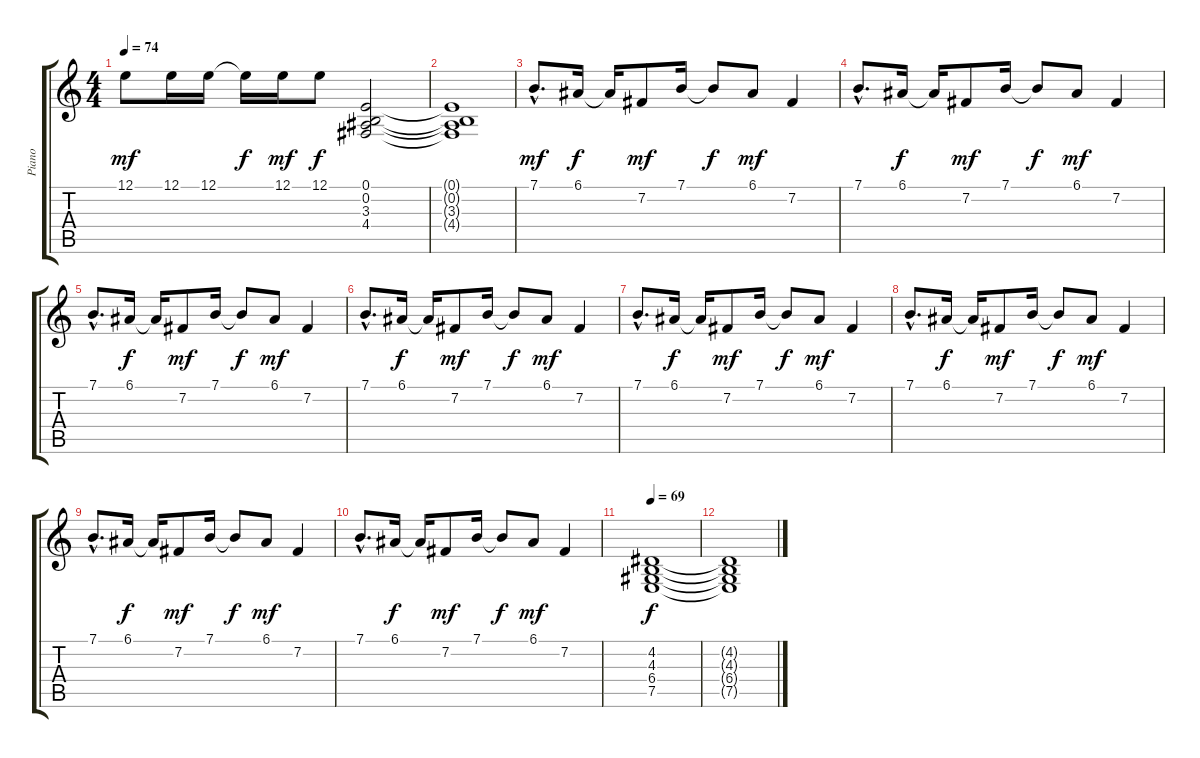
\track ("Piano" "Piano") {instrument acousticgrandpiano}
\staff {score tabs}
\tuning (E4 B3 G3 D3 A2 E2) {hide}
\ts (4 4)
\tempo 74
\clef g2
\ks c
12.1.8{dy mf} 12.1.16 12.1.16 12.1{t}.16{dy f} 12.1.16{dy mf} 12.1.8{dy f} (0.1 0.2 3.3 4.4).2 |
(0.1{t} 0.2{t} 3.3{t} 4.4{t}).1 |
7.1{hac}.8{d dy mf} 6.1.16{dy f} 6.1{t}.16 7.2.8{dy mf} 7.1.16 7.1{t}.8{dy f} 6.1.8{dy mf} 7.2.4 |
7.1{hac}.8{d} 6.1.16{dy f} 6.1{t}.16 7.2.8{dy mf} 7.1.16 7.1{t}.8{dy f} 6.1.8{dy mf} 7.2.4 |
7.1{hac}.8{d} 6.1.16{dy f} 6.1{t}.16 7.2.8{dy mf} 7.1.16 7.1{t}.8{dy f} 6.1.8{dy mf} 7.2.4 |
7.1{hac}.8{d} 6.1.16{dy f} 6.1{t}.16 7.2.8{dy mf} 7.1.16 7.1{t}.8{dy f} 6.1.8{dy mf} 7.2.4 |
7.1{hac}.8{d} 6.1.16{dy f} 6.1{t}.16 7.2.8{dy mf} 7.1.16 7.1{t}.8{dy f} 6.1.8{dy mf} 7.2.4 |
7.1{hac}.8{d} 6.1.16{dy f} 6.1{t}.16 7.2.8{dy mf} 7.1.16 7.1{t}.8{dy f} 6.1.8{dy mf} 7.2.4 |
7.1{hac}.8{d} 6.1.16{dy f} 6.1{t}.16 7.2.8{dy mf} 7.1.16 7.1{t}.8{dy f} 6.1.8{dy mf} 7.2.4 |
7.1{hac}.8{d} 6.1.16{dy f} 6.1{t}.16 7.2.8{dy mf} 7.1.16 7.1{t}.8{dy f} 6.1.8{dy mf} 7.2.4 |
\tempo 69
(4.2 4.3 6.4 7.5).1{dy f} |
(4.2{t} 4.3{t} 6.4{t} 7.5{t}).1
